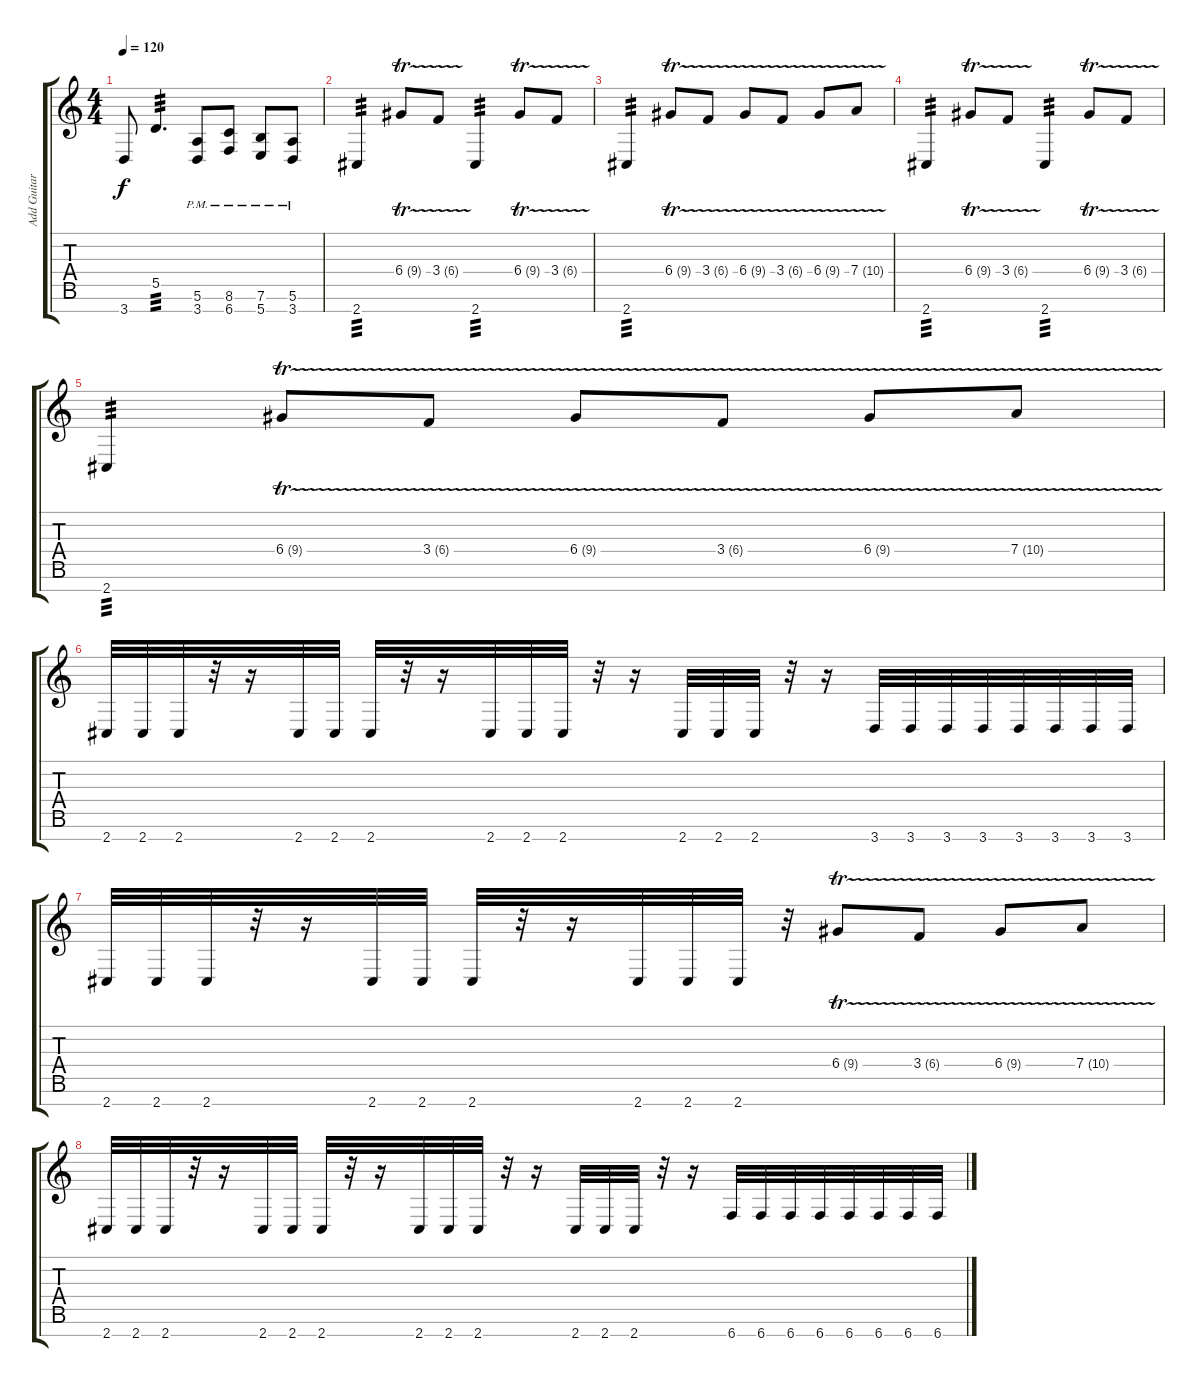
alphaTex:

\track ("Add Guitar" "Add Guitar") {instrument distortionguitar}
\staff {score tabs}
\tuning (E4 B3 G3 D3 A2 E2 B1) {hide}
\ts (4 4)
\tempo 120
\clef g2
\ks c
3.7.8{dy f} 5.5.4{d tp 3} (5.6{pm} 3.7{pm}).8 (8.6{pm} 6.7{pm}).8 (7.6{pm} 5.7{pm}).8 (5.6{pm} 3.7{pm}).8 |
2.7.4{tp 3} 6.4{tr (9 32)}.8 3.4{tr (6 32)}.8 2.7.4{tp 3} 6.4{tr (9 32)}.8 3.4{tr (6 32)}.8 |
2.7.4{tp 3} 6.4{tr (9 32)}.8 3.4{tr (6 32)}.8 6.4{tr (9 32)}.8 3.4{tr (6 32)}.8 6.4{tr (9 32)}.8 7.4{tr (10 32)}.8 |
2.7.4{tp 3} 6.4{tr (9 32)}.8 3.4{tr (6 32)}.8 2.7.4{tp 3} 6.4{tr (9 32)}.8 3.4{tr (6 32)}.8 |
2.7.4{tp 3} 6.4{tr (9 32)}.8 3.4{tr (6 32)}.8 6.4{tr (9 32)}.8 3.4{tr (6 32)}.8 6.4{tr (9 32)}.8 7.4{tr (10 32)}.8 |
2.7.32 2.7.32 2.7.32 r.32 r.16 2.7.32 2.7.32 2.7.32 r.32 r.16 2.7.32 2.7.32 2.7.32 r.32 r.16 2.7.32 2.7.32 2.7.32 r.32 r.16 3.7.32 3.7.32 3.7.32 3.7.32 3.7.32 3.7.32 3.7.32 3.7.32 |
2.7.32 2.7.32 2.7.32 r.32 r.16 2.7.32 2.7.32 2.7.32 r.32 r.16 2.7.32 2.7.32 2.7.32 r.32 6.4{tr (9 32)}.8 3.4{tr (6 32)}.8 6.4{tr (9 32)}.8 7.4{tr (10 32)}.8 |
2.7.32 2.7.32 2.7.32 r.32 r.16 2.7.32 2.7.32 2.7.32 r.32 r.16 2.7.32 2.7.32 2.7.32 r.32 r.16 2.7.32 2.7.32 2.7.32 r.32 r.16 6.7.32 6.7.32 6.7.32 6.7.32 6.7.32 6.7.32 6.7.32 6.7.32
